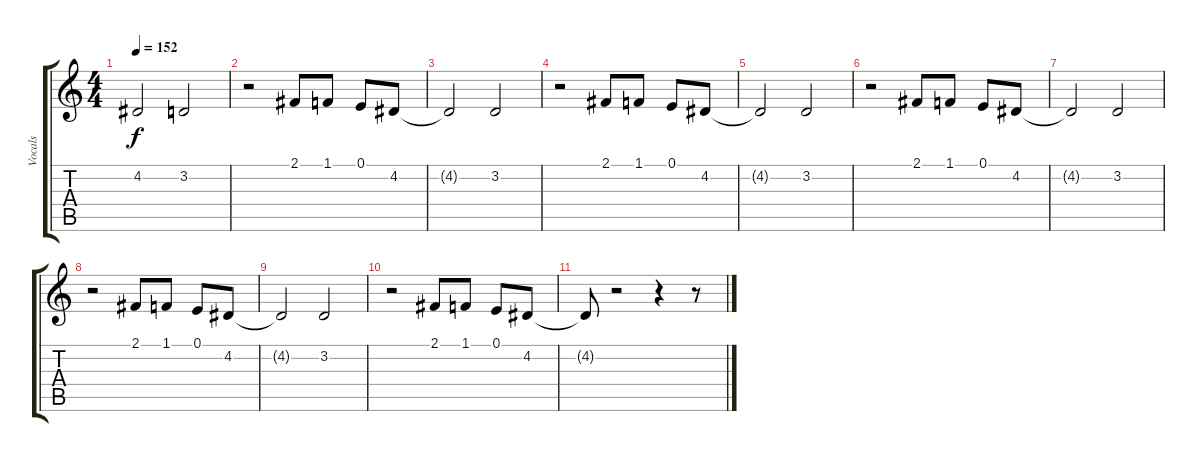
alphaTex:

\track ("Vocals" "Vocals") {instrument synthstrings1}
\staff {score tabs}
\tuning (E4 B3 G3 D3 A2 E2) {hide}
\ts (4 4)
\tempo 152
\clef g2
\ks c
4.2{t}.2{dy f} 3.2.2 |
r.2 2.1.8 1.1.8 0.1.8 4.2.8 |
4.2{t}.2 3.2.2 |
r.2 2.1.8 1.1.8 0.1.8 4.2.8 |
4.2{t}.2 3.2.2 |
r.2 2.1.8 1.1.8 0.1.8 4.2.8 |
4.2{t}.2 3.2.2 |
r.2 2.1.8 1.1.8 0.1.8 4.2.8 |
4.2{t}.2 3.2.2 |
r.2 2.1.8 1.1.8 0.1.8 4.2.8 |
4.2{t}.8 r.2 r.4 r.8
